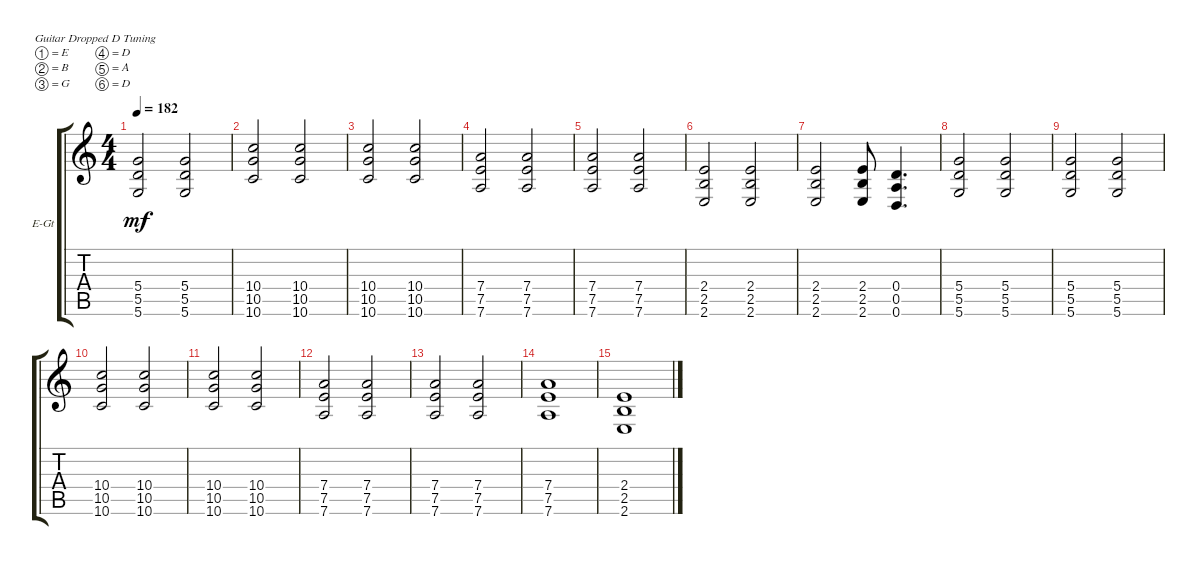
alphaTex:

\defaultSystemsLayout 4
\bracketExtendMode groupsimilarinstruments
\firstSystemTrackNameOrientation horizontal
\otherSystemsTrackNameOrientation horizontal
\track ("Guitar (Rhythm)" "E-Gt") {instrument distortionguitar}
\staff {score tabs}
\tuning (E4 B3 G3 D3 A2 D2)
\ts (4 4)
\tempo 182
\clef g2
\scale
0.333333
\ks c
(5.5 5.6 5.4).2{dy mf} (5.4 5.5 5.6).2 |
\scale
0.333333 (10.6 10.5 10.4).2 (10.4 10.5 10.6).2 |
\scale
0.333333 (10.6 10.5 10.4).2 (10.6 10.4 10.5).2 |
\scale
0.333333 (7.6 7.5 7.4).2 (7.4 7.5 7.6).2 |
\scale
0.333333 (7.6 7.5 7.4).2 (7.4 7.5 7.6).2 |
\scale
0.333333 (2.6 2.5 2.4).2 (2.4 2.5 2.6).2 |
\scale
0.333333 (2.6 2.5 2.4).2 (2.4 2.5 2.6).8 (0.4 0.5 0.6).4{d} |
\scale
0.333333 (5.4 5.5 5.6).2 (5.6 5.4 5.5).2 |
\scale
0.333333 (5.5 5.6 5.4).2 (5.4 5.5 5.6).2 |
\scale
0.333333 (10.6 10.5 10.4).2 (10.4 10.5 10.6).2 |
\scale
0.333333 (10.6 10.5 10.4).2 (10.6 10.4 10.5).2 |
\scale
0.333333 (7.6 7.5 7.4).2 (7.4 7.5 7.6).2 |
\scale
0.333333 (7.6 7.5 7.4).2 (7.4 7.5 7.6).2 |
\scale
0.333333 (7.6 7.5 7.4).1 |
\scale
0.333333 (2.6 2.5 2.4).1 |
\scale
0.333333
